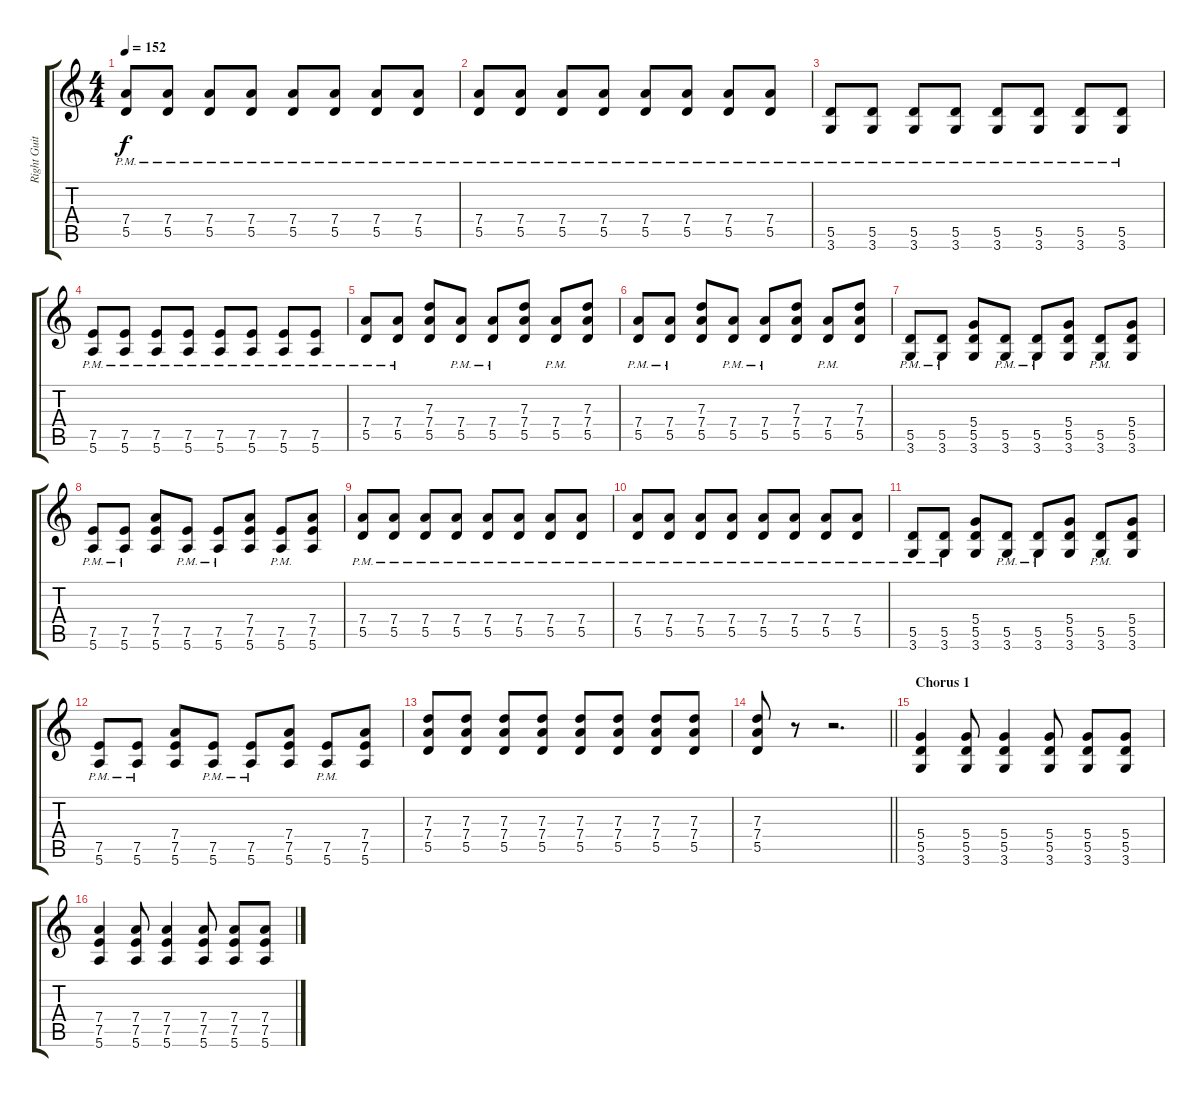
\track ("Right Guitar" "Right Guit") {instrument overdrivenguitar}
\staff {score tabs}
\tuning (E4 B3 G3 D3 A2 E2) {hide}
\ts (4 4)
\tempo 152
\clef g2
\ks c
(7.4{pm} 5.5{pm}).8{dy f} (7.4{pm} 5.5{pm}).8 (7.4{pm} 5.5{pm}).8 (7.4{pm} 5.5{pm}).8 (7.4{pm} 5.5{pm}).8 (7.4{pm} 5.5{pm}).8 (7.4{pm} 5.5{pm}).8 (7.4{pm} 5.5{pm}).8 |
(7.4{pm} 5.5{pm}).8 (7.4{pm} 5.5{pm}).8 (7.4{pm} 5.5{pm}).8 (7.4{pm} 5.5{pm}).8 (7.4{pm} 5.5{pm}).8 (7.4{pm} 5.5{pm}).8 (7.4{pm} 5.5{pm}).8 (7.4{pm} 5.5{pm}).8 |
(5.5{pm} 3.6{pm}).8 (5.5{pm} 3.6{pm}).8 (5.5{pm} 3.6{pm}).8 (5.5{pm} 3.6{pm}).8 (5.5{pm} 3.6{pm}).8 (5.5{pm} 3.6{pm}).8 (5.5{pm} 3.6{pm}).8 (5.5{pm} 3.6{pm}).8 |
(7.5{pm} 5.6{pm}).8 (7.5{pm} 5.6{pm}).8 (7.5{pm} 5.6{pm}).8 (7.5{pm} 5.6{pm}).8 (7.5{pm} 5.6{pm}).8 (7.5{pm} 5.6{pm}).8 (7.5{pm} 5.6{pm}).8 (7.5{pm} 5.6).8 |
(7.4{pm} 5.5{pm}).8 (7.4{pm} 5.5{pm}).8 (7.3 7.4 5.5).8 (7.4{pm} 5.5{pm}).8 (7.4{pm} 5.5{pm}).8 (7.3 7.4 5.5).8 (7.4{pm} 5.5{pm}).8 (7.3 7.4 5.5).8 |
(7.4{pm} 5.5{pm}).8 (7.4{pm} 5.5{pm}).8 (7.3 7.4 5.5).8 (7.4{pm} 5.5{pm}).8 (7.4{pm} 5.5{pm}).8 (7.3 7.4 5.5).8 (7.4{pm} 5.5{pm}).8 (7.3 7.4 5.5).8 |
(5.5{pm} 3.6{pm}).8 (5.5{pm} 3.6{pm}).8 (5.4 5.5 3.6).8 (5.5{pm} 3.6{pm}).8 (5.5{pm} 3.6{pm}).8 (5.4 5.5 3.6).8 (5.5{pm} 3.6{pm}).8 (5.4 5.5 3.6).8 |
(7.5{pm} 5.6{pm}).8 (7.5{pm} 5.6{pm}).8 (7.4 7.5 5.6).8 (7.5{pm} 5.6{pm}).8 (7.5{pm} 5.6{pm}).8 (7.4 7.5 5.6).8 (7.5{pm} 5.6{pm}).8 (7.4 7.5 5.6).8 |
(7.4{pm} 5.5{pm}).8 (7.4{pm} 5.5{pm}).8 (7.4{pm} 5.5{pm}).8 (7.4{pm} 5.5{pm}).8 (7.4{pm} 5.5{pm}).8 (7.4{pm} 5.5{pm}).8 (7.4{pm} 5.5{pm}).8 (7.4{pm} 5.5{pm}).8 |
(7.4{pm} 5.5{pm}).8 (7.4{pm} 5.5{pm}).8 (7.4{pm} 5.5{pm}).8 (7.4{pm} 5.5{pm}).8 (7.4{pm} 5.5{pm}).8 (7.4{pm} 5.5{pm}).8 (7.4{pm} 5.5{pm}).8 (7.4{pm} 5.5{pm}).8 |
(5.5{pm} 3.6{pm}).8 (5.5{pm} 3.6{pm}).8 (5.4 5.5 3.6).8 (5.5{pm} 3.6{pm}).8 (5.5{pm} 3.6{pm}).8 (5.4 5.5 3.6).8 (5.5{pm} 3.6{pm}).8 (5.4 5.5 3.6).8 |
(7.5{pm} 5.6{pm}).8 (7.5{pm} 5.6{pm}).8 (7.4 7.5 5.6).8 (7.5{pm} 5.6{pm}).8 (7.5{pm} 5.6{pm}).8 (7.4 7.5 5.6).8 (7.5{pm} 5.6{pm}).8 (7.4 7.5 5.6).8 |
(7.3 7.4 5.5).8 (7.3 7.4 5.5).8 (7.3 7.4 5.5).8 (7.3 7.4 5.5).8 (7.3 7.4 5.5).8 (7.3 7.4 5.5).8 (7.3 7.4 5.5).8 (7.3 7.4 5.5).8 |
\barLineRight lightlight
(7.3 7.4 5.5).8 r.8 r.2{d} |
\section ("" "Chorus 1")
(5.4 5.5 3.6).4 (5.4 5.5 3.6).8 (5.4 5.5 3.6).4 (5.4 5.5 3.6).8 (5.4 5.5 3.6).8 (5.4 5.5 3.6).8 |
(7.4 7.5 5.6).4 (7.4 7.5 5.6).8 (7.4 7.5 5.6).4 (7.4 7.5 5.6).8 (7.4 7.5 5.6).8 (7.4 7.5 5.6).8
